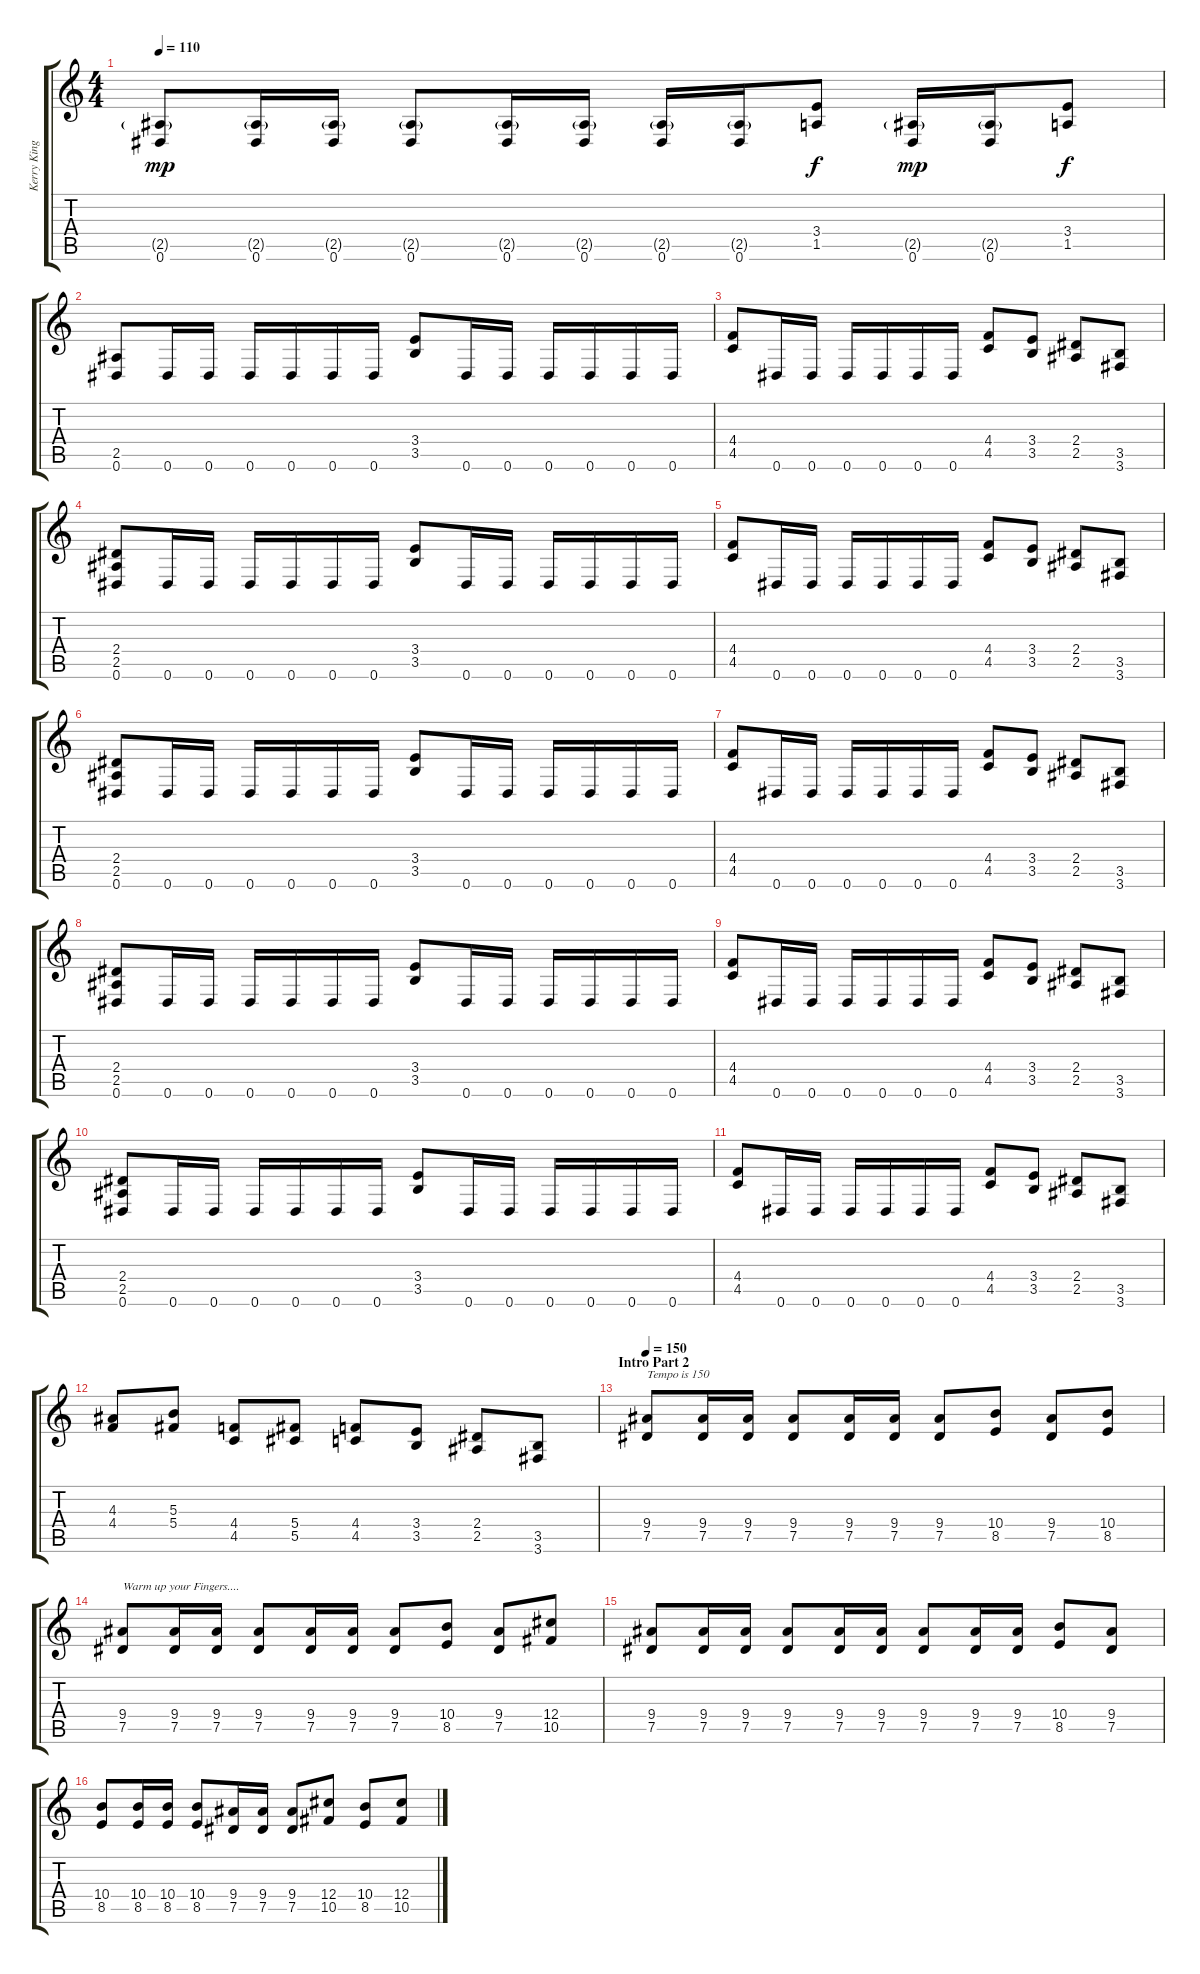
\track ("Kerry King" "Kerry King") {instrument distortionguitar}
\staff {score tabs}
\tuning (Eb4 Bb3 Gb3 Db3 Ab2 Eb2) {hide}
\ts (4 4)
\tempo 110
\clef g2
\ks c
(2.5{g} 0.6).8{dy mp} (2.5{g} 0.6).16 (2.5{g} 0.6).16 (2.5{g} 0.6).8 (2.5{g} 0.6).16 (2.5{g} 0.6).16 (2.5{g} 0.6).16 (2.5{g} 0.6).16 (3.4 1.5).8{dy f} (2.5{g} 0.6).16{dy mp} (2.5{g} 0.6).16 (3.4 1.5).8{dy f} |
(2.5 0.6).8 0.6.16 0.6.16 0.6.16 0.6.16 0.6.16 0.6.16 (3.4 3.5).8 0.6.16 0.6.16 0.6.16 0.6.16 0.6.16 0.6.16 |
(4.4 4.5).8 0.6.16 0.6.16 0.6.16 0.6.16 0.6.16 0.6.16 (4.4 4.5).8 (3.4 3.5).8 (2.4 2.5).8 (3.5 3.6).8 |
(2.4 2.5 0.6).8 0.6.16 0.6.16 0.6.16 0.6.16 0.6.16 0.6.16 (3.4 3.5).8 0.6.16 0.6.16 0.6.16 0.6.16 0.6.16 0.6.16 |
(4.4 4.5).8 0.6.16 0.6.16 0.6.16 0.6.16 0.6.16 0.6.16 (4.4 4.5).8 (3.4 3.5).8 (2.4 2.5).8 (3.5 3.6).8 |
(2.4 2.5 0.6).8 0.6.16 0.6.16 0.6.16 0.6.16 0.6.16 0.6.16 (3.4 3.5).8 0.6.16 0.6.16 0.6.16 0.6.16 0.6.16 0.6.16 |
(4.4 4.5).8 0.6.16 0.6.16 0.6.16 0.6.16 0.6.16 0.6.16 (4.4 4.5).8 (3.4 3.5).8 (2.4 2.5).8 (3.5 3.6).8 |
(2.4 2.5 0.6).8 0.6.16 0.6.16 0.6.16 0.6.16 0.6.16 0.6.16 (3.4 3.5).8 0.6.16 0.6.16 0.6.16 0.6.16 0.6.16 0.6.16 |
(4.4 4.5).8 0.6.16 0.6.16 0.6.16 0.6.16 0.6.16 0.6.16 (4.4 4.5).8 (3.4 3.5).8 (2.4 2.5).8 (3.5 3.6).8 |
(2.4 2.5 0.6).8 0.6.16 0.6.16 0.6.16 0.6.16 0.6.16 0.6.16 (3.4 3.5).8 0.6.16 0.6.16 0.6.16 0.6.16 0.6.16 0.6.16 |
(4.4 4.5).8 0.6.16 0.6.16 0.6.16 0.6.16 0.6.16 0.6.16 (4.4 4.5).8 (3.4 3.5).8 (2.4 2.5).8 (3.5 3.6).8 |
(4.3 4.4).8 (5.3 5.4).8 (4.4 4.5).8 (5.4 5.5).8 (4.4 4.5).8 (3.4 3.5).8 (2.4 2.5).8 (3.5 3.6).8 |
\section ("" "Intro Part 2")
\tempo 150
(9.4 7.5).8{txt "Tempo is 150 "} (9.4 7.5).16 (9.4 7.5).16 (9.4 7.5).8 (9.4 7.5).16 (9.4 7.5).16 (9.4 7.5).8 (10.4 8.5).8 (9.4 7.5).8 (10.4 8.5).8 |
(9.4 7.5).8{txt "Warm up your Fingers...."} (9.4 7.5).16 (9.4 7.5).16 (9.4 7.5).8 (9.4 7.5).16 (9.4 7.5).16 (9.4 7.5).8 (10.4 8.5).8 (9.4 7.5).8 (12.4 10.5).8 |
(9.4 7.5).8 (9.4 7.5).16 (9.4 7.5).16 (9.4 7.5).8 (9.4 7.5).16 (9.4 7.5).16 (9.4 7.5).8 (9.4 7.5).16 (9.4 7.5).16 (10.4 8.5).8 (9.4 7.5).8 |
(10.4 8.5).8 (10.4 8.5).16 (10.4 8.5).16 (10.4 8.5).8 (9.4 7.5).16 (9.4 7.5).16 (9.4 7.5).8 (12.4 10.5).8 (10.4 8.5).8 (12.4 10.5).8
